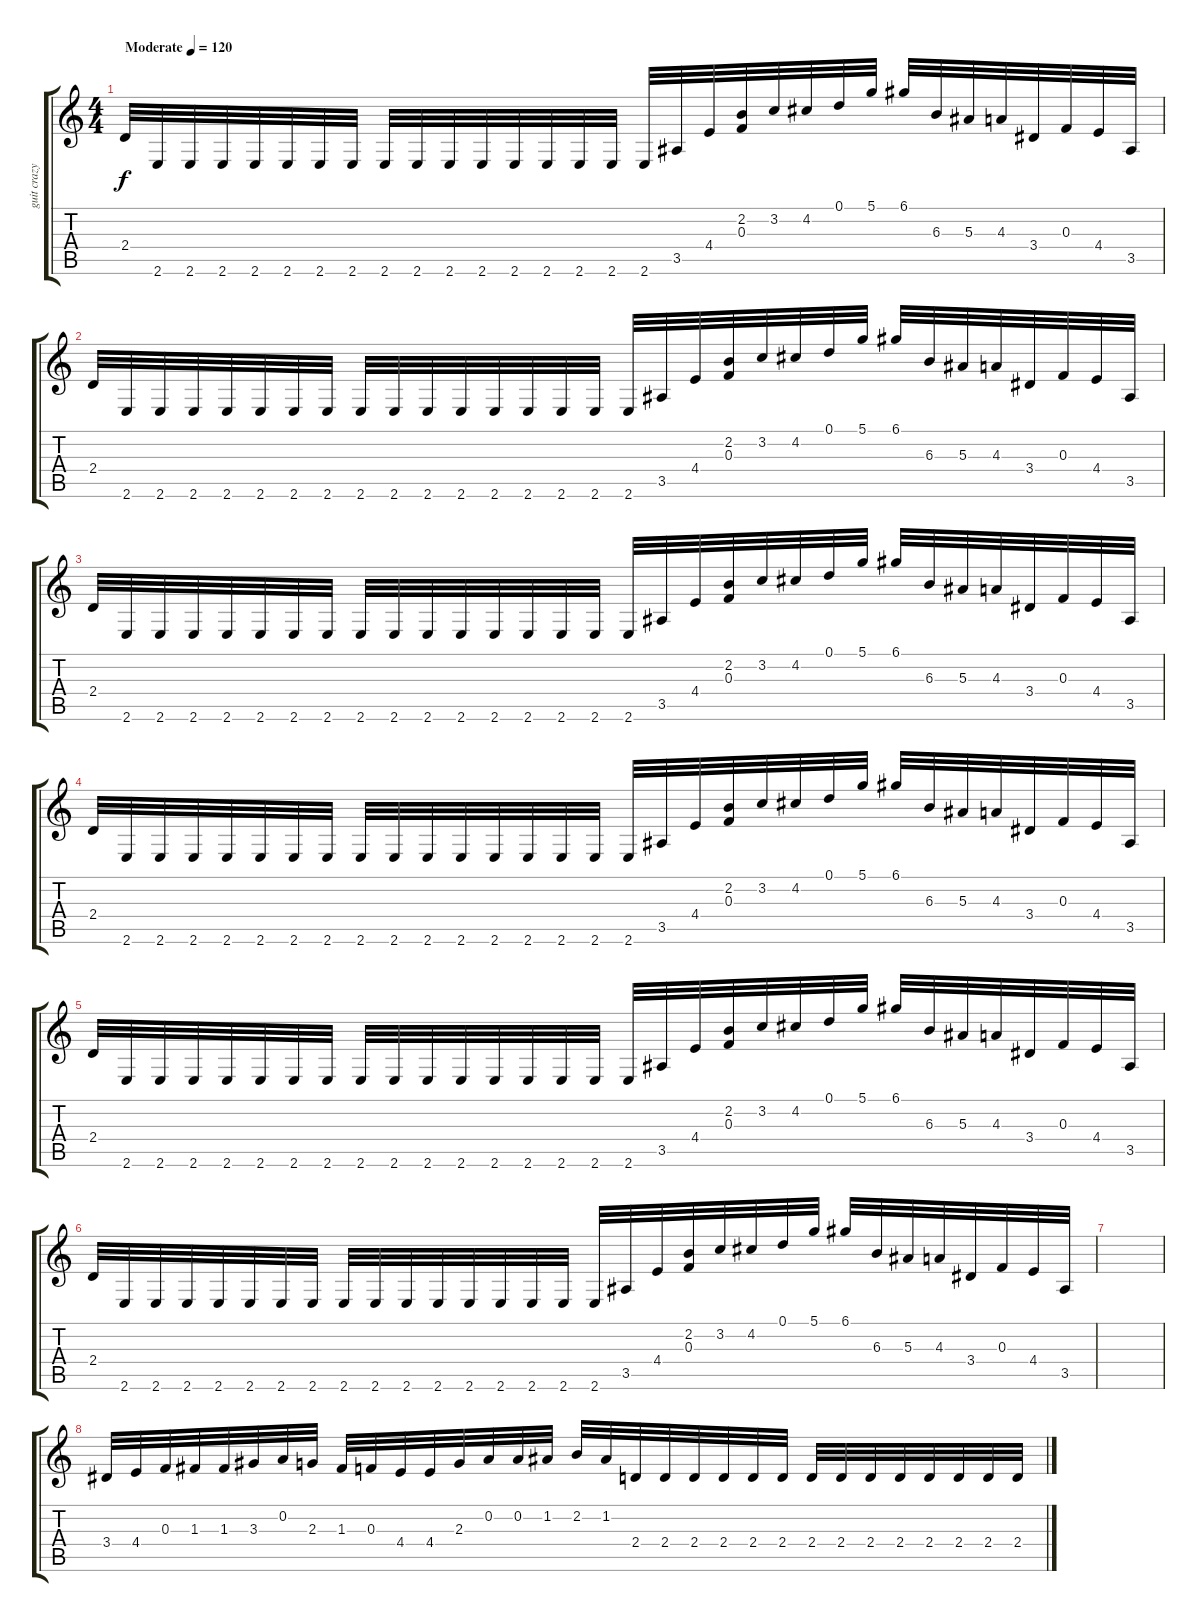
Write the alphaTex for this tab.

\track ("guit crazy" "guit crazy") {instrument distortionguitar}
\staff {score tabs}
\tuning (D4 A3 F3 C3 G2 D2) {hide}
\ts (4 4)
\tempo (120 "Moderate")
\clef g2
\ks c
2.4.32{dy f instrument distortionguitar} 2.6.32 2.6.32 2.6.32 2.6.32 2.6.32 2.6.32 2.6.32 2.6.32 2.6.32 2.6.32 2.6.32 2.6.32 2.6.32 2.6.32 2.6.32 2.6.32 3.5.32 4.4.32 (2.2 0.3).32 3.2.32 4.2.32 0.1.32 5.1.32 6.1.32 6.3.32 5.3.32 4.3.32 3.4.32 0.3.32 4.4.32 3.5.32 |
2.4.32 2.6.32 2.6.32 2.6.32 2.6.32 2.6.32 2.6.32 2.6.32 2.6.32 2.6.32 2.6.32 2.6.32 2.6.32 2.6.32 2.6.32 2.6.32 2.6.32 3.5.32 4.4.32 (2.2 0.3).32 3.2.32 4.2.32 0.1.32 5.1.32 6.1.32 6.3.32 5.3.32 4.3.32 3.4.32 0.3.32 4.4.32 3.5.32 |
2.4.32 2.6.32 2.6.32 2.6.32 2.6.32 2.6.32 2.6.32 2.6.32 2.6.32 2.6.32 2.6.32 2.6.32 2.6.32 2.6.32 2.6.32 2.6.32 2.6.32 3.5.32 4.4.32 (2.2 0.3).32 3.2.32 4.2.32 0.1.32 5.1.32 6.1.32 6.3.32 5.3.32 4.3.32 3.4.32 0.3.32 4.4.32 3.5.32 |
2.4.32 2.6.32 2.6.32 2.6.32 2.6.32 2.6.32 2.6.32 2.6.32 2.6.32 2.6.32 2.6.32 2.6.32 2.6.32 2.6.32 2.6.32 2.6.32 2.6.32 3.5.32 4.4.32 (2.2 0.3).32 3.2.32 4.2.32 0.1.32 5.1.32 6.1.32 6.3.32 5.3.32 4.3.32 3.4.32 0.3.32 4.4.32 3.5.32 |
2.4.32 2.6.32 2.6.32 2.6.32 2.6.32 2.6.32 2.6.32 2.6.32 2.6.32 2.6.32 2.6.32 2.6.32 2.6.32 2.6.32 2.6.32 2.6.32 2.6.32 3.5.32 4.4.32 (2.2 0.3).32 3.2.32 4.2.32 0.1.32 5.1.32 6.1.32 6.3.32 5.3.32 4.3.32 3.4.32 0.3.32 4.4.32 3.5.32 |
2.4.32 2.6.32 2.6.32 2.6.32 2.6.32 2.6.32 2.6.32 2.6.32 2.6.32 2.6.32 2.6.32 2.6.32 2.6.32 2.6.32 2.6.32 2.6.32 2.6.32 3.5.32 4.4.32 (2.2 0.3).32 3.2.32 4.2.32 0.1.32 5.1.32 6.1.32 6.3.32 5.3.32 4.3.32 3.4.32 0.3.32 4.4.32 3.5.32 |
|
3.4.32 4.4.32 0.3.32 1.3.32 1.3.32 3.3.32 0.2.32 2.3.32 1.3.32 0.3.32 4.4.32 4.4.32 2.3.32 0.2.32 0.2.32 1.2.32 2.2.32 1.2.32 2.4.32 2.4.32 2.4.32 2.4.32 2.4.32 2.4.32 2.4.32 2.4.32 2.4.32 2.4.32 2.4.32 2.4.32 2.4.32 2.4.32
